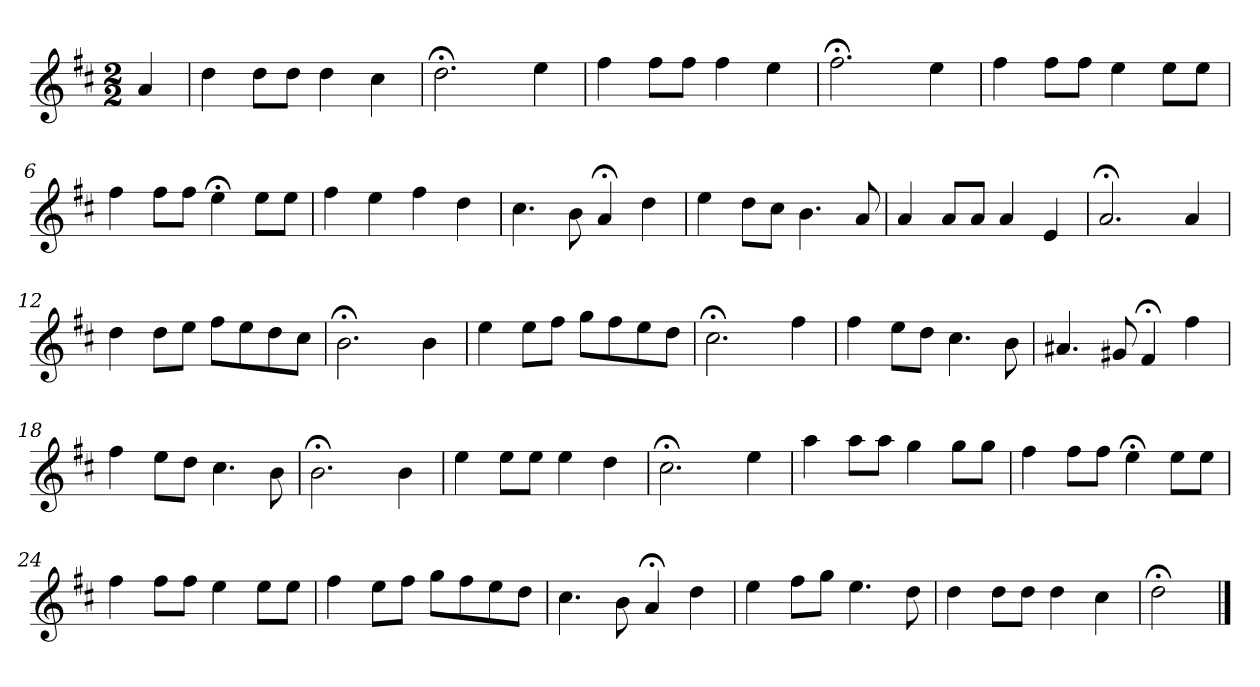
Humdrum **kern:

**kern
*part1
*staff1
*k[f#c#]
*D:
*M2/2
*MM120
=
4a
=1
4dd
8ddL
8ddJ
4dd
4cc#
=2
2.dd;<
4ee
=3
4ff#
8ff#L
8ff#J
4ff#
4ee
=4
2.ff#;<
4ee
=5
4ff#
8ff#L
8ff#J
4ee
8eeL
8eeJ
=6
4ff#
8ff#L
8ff#J
4ee;<
8eeL
8eeJ
=7
4ff#
4ee
4ff#
4dd
=8
4.cc#
8b
4a;<
4dd
=9
4ee
8ddL
8cc#J
4.b
8a
=10
4a
8aL
8aJ
4a
4e
=11
2.a;<
4a
=12
4dd
8ddL
8eeJ
8ff#L
8ee
8dd
8cc#J
=13
2.b;<
4b
=14
4ee
8eeL
8ff#J
8ggL
8ff#
8ee
8ddJ
=15
2.cc#;<
4ff#
=16
4ff#
8eeL
8ddJ
4.cc#
8b
=17
4.a#X
8g#X
4f#;<
4ff#
=18
4ff#
8eeL
8ddJ
4.cc#
8b
=19
2.b;<
4b
=20
4ee
8eeL
8eeJ
4ee
4dd
=21
2.cc#;<
4ee
=22
4aa
8aaL
8aaJ
4gg
8ggL
8ggJ
=23
4ff#
8ff#L
8ff#J
4ee;<
8eeL
8eeJ
=24
4ff#
8ff#L
8ff#J
4ee
8eeL
8eeJ
=25
4ff#
8eeL
8ff#J
8ggL
8ff#
8ee
8ddJ
=26
4.cc#
8b
4a;<
4dd
=27
4ee
8ff#L
8ggJ
4.ee
8dd
=28
4dd
8ddL
8ddJ
4dd
4cc#
=29
2dd;<
==
*-
